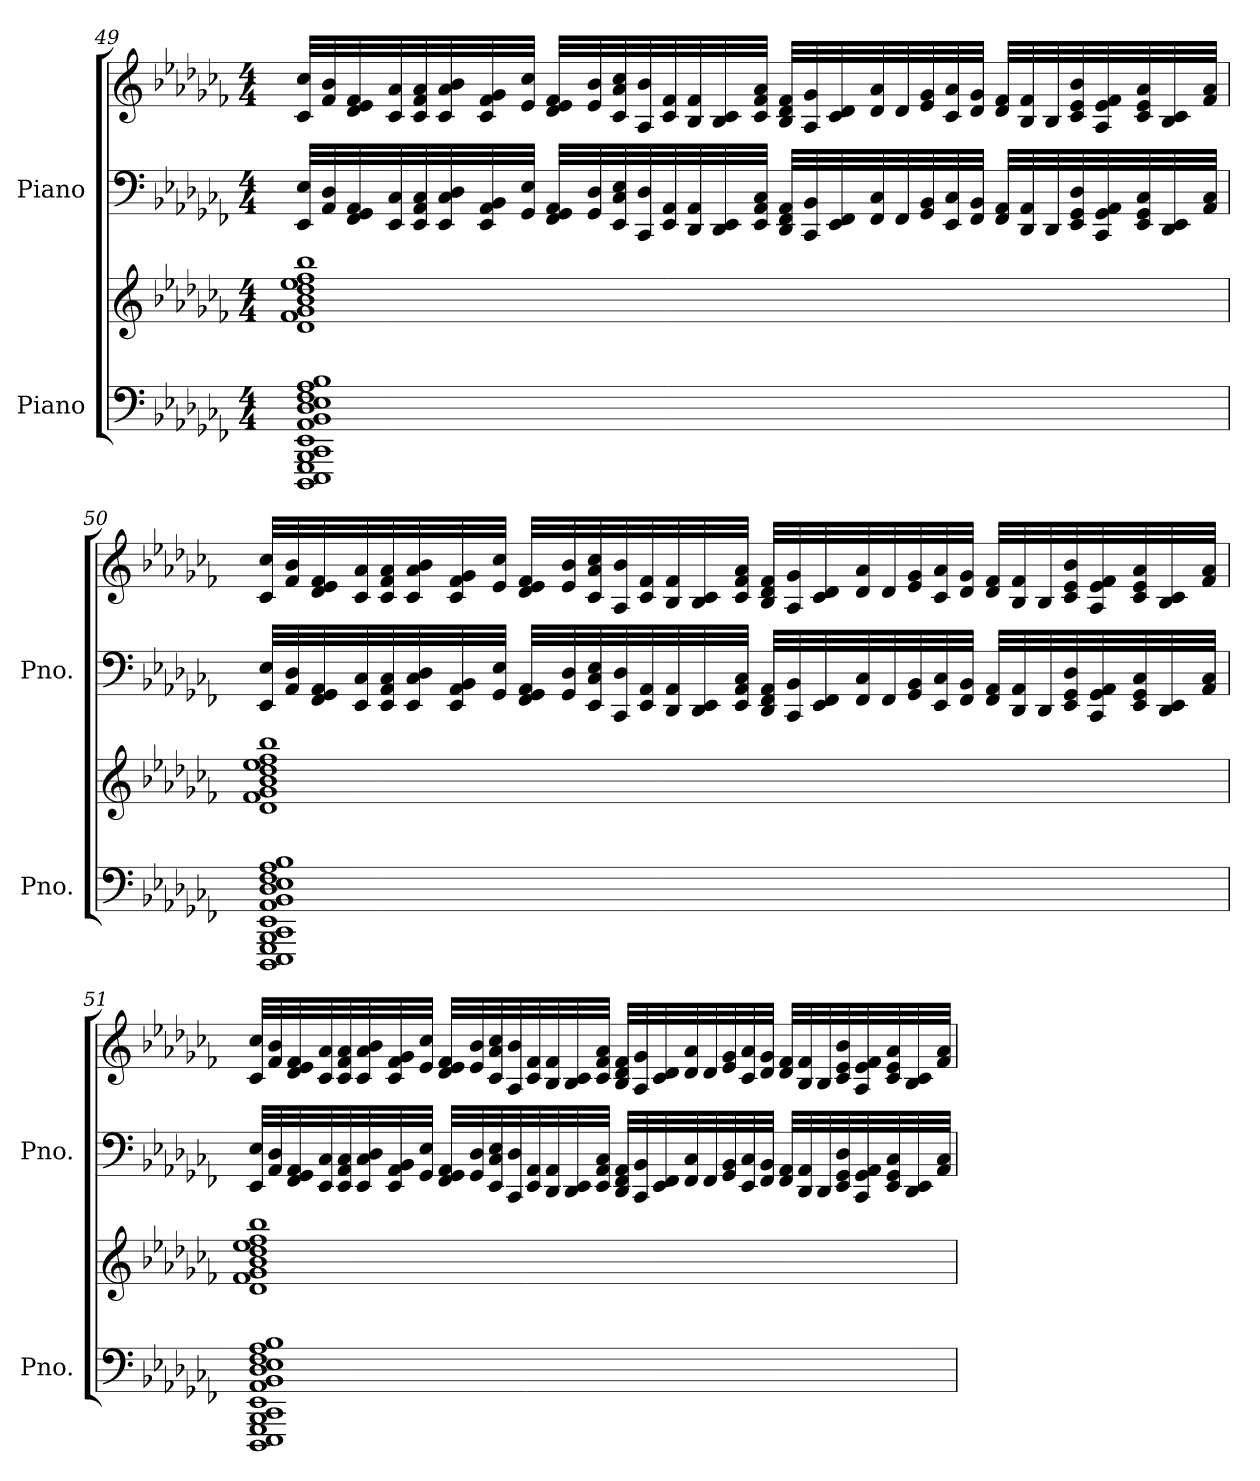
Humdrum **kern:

**kern	**kern	**kern	**kern
*part2	*part2	*part1	*part1
*staff4	*staff3	*staff2	*staff1
*I"Piano	*	*I"Piano	*
*I'Pno.	*	*I'Pno.	*
!!LO:LB:g=z
*clefF4	*clefG2	*clefF4	*clefG2
*ITrd14c24	*ITrd14c24	*ITrd-21c-36	*ITrd-21c-36
*k[b-e-a-d-g-c-f-]	*k[b-e-a-d-g-c-f-]	*k[b-e-a-d-g-c-f-]	*k[b-e-a-d-g-c-f-]
*M4/4	*M4/4	*M4/4	*M4/4
=49	=49	=49	=49
1DDDDD- 1EEEEE- 1GGGGG- 1BBBBB- 1CCCC- 1EEEE- 1AAAA- 1BBBB- 1DDD- 1EEE- 1FFF- 1AAA- 1BBB-	1DD- 1FF- 1GG- 1BB- 1D- 1E- 1F- 1B-	32ee-/ 32eee-/LLL	32cccc-/ 32ccccc-/LLL
.	.	32aa-/ 32ddd-/	32ffff-/ 32bbbb-/
.	.	32ff-/ 32gg-/ 32aa-/	32dddd-/ 32eeee-/ 32ffff-/
.	.	32ee-/ 32ccc-/	32cccc-/ 32aaaa-/
.	.	32ee-/ 32aa-/ 32ccc-/	32cccc-/ 32ffff-/ 32aaaa-/
.	.	32ee-/ 32ccc-/ 32ddd-/	32cccc-/ 32aaaa-/ 32bbbb-/
.	.	32ee-/ 32aa-/ 32bb-/	32cccc-/ 32ffff-/ 32gggg-/
.	.	32gg-/ 32eee-/JJJ	32eeee-/ 32ccccc-/JJJ
.	.	32ff-/ 32gg-/ 32aa-/LLL	32dddd-/ 32eeee-/ 32ffff-/LLL
.	.	32gg-/ 32ddd-/	32eeee-/ 32bbbb-/
.	.	32ee-/ 32ccc-/ 32eee-/	32cccc-/ 32aaaa-/ 32ccccc-/
.	.	32cc-/ 32ddd-/	32aaa-/ 32bbbb-/
.	.	32ee-/ 32aa-/	32cccc-/ 32ffff-/
.	.	32dd-/ 32aa-/	32bbb-/ 32ffff-/
.	.	32dd-/ 32ee-/	32bbb-/ 32cccc-/
.	.	32ee-/ 32aa-/ 32ccc-/JJJ	32cccc-/ 32ffff-/ 32aaaa-/JJJ
.	.	32dd-/ 32ff-/ 32aa-/LLL	32bbb-/ 32dddd-/ 32ffff-/LLL
.	.	32cc-/ 32bb-/	32aaa-/ 32gggg-/
.	.	32ee-/ 32ff-/	32cccc-/ 32dddd-/
.	.	32ff-/ 32ccc-/	32dddd-/ 32aaaa-/
.	.	32ff-/	32dddd-/
.	.	32gg-/ 32bb-/	32eeee-/ 32gggg-/
.	.	32ee-/ 32ccc-/	32cccc-/ 32aaaa-/
.	.	32ff-/ 32bb-/JJJ	32dddd-/ 32gggg-/JJJ
.	.	32ff-/ 32aa-/LLL	32dddd-/ 32ffff-/LLL
.	.	32dd-/ 32aa-/	32bbb-/ 32ffff-/
.	.	32dd-/	32bbb-/
.	.	32ee-/ 32gg-/ 32ddd-/	32cccc-/ 32eeee-/ 32bbbb-/
.	.	32cc-/ 32gg-/ 32aa-/	32aaa-/ 32eeee-/ 32ffff-/
.	.	32ee-/ 32gg-/ 32ccc-/	32cccc-/ 32eeee-/ 32aaaa-/
.	.	32dd-/ 32ee-/	32bbb-/ 32cccc-/
.	.	32aa-/ 32ccc-/JJJ	32ffff-/ 32aaaa-/JJJ
!!LO:LB:g=z
=50	=50	=50	=50
1DDDDD- 1EEEEE- 1GGGGG- 1BBBBB- 1CCCC- 1EEEE- 1AAAA- 1BBBB- 1DDD- 1EEE- 1FFF- 1AAA- 1BBB-	1DD- 1FF- 1GG- 1BB- 1D- 1E- 1F- 1B-	32ee-/ 32eee-/LLL	32cccc-/ 32ccccc-/LLL
.	.	32aa-/ 32ddd-/	32ffff-/ 32bbbb-/
.	.	32ff-/ 32gg-/ 32aa-/	32dddd-/ 32eeee-/ 32ffff-/
.	.	32ee-/ 32ccc-/	32cccc-/ 32aaaa-/
.	.	32ee-/ 32aa-/ 32ccc-/	32cccc-/ 32ffff-/ 32aaaa-/
.	.	32ee-/ 32ccc-/ 32ddd-/	32cccc-/ 32aaaa-/ 32bbbb-/
.	.	32ee-/ 32aa-/ 32bb-/	32cccc-/ 32ffff-/ 32gggg-/
.	.	32gg-/ 32eee-/JJJ	32eeee-/ 32ccccc-/JJJ
.	.	32ff-/ 32gg-/ 32aa-/LLL	32dddd-/ 32eeee-/ 32ffff-/LLL
.	.	32gg-/ 32ddd-/	32eeee-/ 32bbbb-/
.	.	32ee-/ 32ccc-/ 32eee-/	32cccc-/ 32aaaa-/ 32ccccc-/
.	.	32cc-/ 32ddd-/	32aaa-/ 32bbbb-/
.	.	32ee-/ 32aa-/	32cccc-/ 32ffff-/
.	.	32dd-/ 32aa-/	32bbb-/ 32ffff-/
.	.	32dd-/ 32ee-/	32bbb-/ 32cccc-/
.	.	32ee-/ 32aa-/ 32ccc-/JJJ	32cccc-/ 32ffff-/ 32aaaa-/JJJ
.	.	32dd-/ 32ff-/ 32aa-/LLL	32bbb-/ 32dddd-/ 32ffff-/LLL
.	.	32cc-/ 32bb-/	32aaa-/ 32gggg-/
.	.	32ee-/ 32ff-/	32cccc-/ 32dddd-/
.	.	32ff-/ 32ccc-/	32dddd-/ 32aaaa-/
.	.	32ff-/	32dddd-/
.	.	32gg-/ 32bb-/	32eeee-/ 32gggg-/
.	.	32ee-/ 32ccc-/	32cccc-/ 32aaaa-/
.	.	32ff-/ 32bb-/JJJ	32dddd-/ 32gggg-/JJJ
.	.	32ff-/ 32aa-/LLL	32dddd-/ 32ffff-/LLL
.	.	32dd-/ 32aa-/	32bbb-/ 32ffff-/
.	.	32dd-/	32bbb-/
.	.	32ee-/ 32gg-/ 32ddd-/	32cccc-/ 32eeee-/ 32bbbb-/
.	.	32cc-/ 32gg-/ 32aa-/	32aaa-/ 32eeee-/ 32ffff-/
.	.	32ee-/ 32gg-/ 32ccc-/	32cccc-/ 32eeee-/ 32aaaa-/
.	.	32dd-/ 32ee-/	32bbb-/ 32cccc-/
.	.	32aa-/ 32ccc-/JJJ	32ffff-/ 32aaaa-/JJJ
!!LO:PB:g=z
=51	=51	=51	=51
1DDDDD- 1EEEEE- 1GGGGG- 1BBBBB- 1CCCC- 1EEEE- 1AAAA- 1BBBB- 1DDD- 1EEE- 1FFF- 1AAA- 1BBB-	1DD- 1FF- 1GG- 1BB- 1D- 1E- 1F- 1B-	32ee-/ 32eee-/LLL	32cccc-/ 32ccccc-/LLL
.	.	32aa-/ 32ddd-/	32ffff-/ 32bbbb-/
.	.	32ff-/ 32gg-/ 32aa-/	32dddd-/ 32eeee-/ 32ffff-/
.	.	32ee-/ 32ccc-/	32cccc-/ 32aaaa-/
.	.	32ee-/ 32aa-/ 32ccc-/	32cccc-/ 32ffff-/ 32aaaa-/
.	.	32ee-/ 32ccc-/ 32ddd-/	32cccc-/ 32aaaa-/ 32bbbb-/
.	.	32ee-/ 32aa-/ 32bb-/	32cccc-/ 32ffff-/ 32gggg-/
.	.	32gg-/ 32eee-/JJJ	32eeee-/ 32ccccc-/JJJ
.	.	32ff-/ 32gg-/ 32aa-/LLL	32dddd-/ 32eeee-/ 32ffff-/LLL
.	.	32gg-/ 32ddd-/	32eeee-/ 32bbbb-/
.	.	32ee-/ 32ccc-/ 32eee-/	32cccc-/ 32aaaa-/ 32ccccc-/
.	.	32cc-/ 32ddd-/	32aaa-/ 32bbbb-/
.	.	32ee-/ 32aa-/	32cccc-/ 32ffff-/
.	.	32dd-/ 32aa-/	32bbb-/ 32ffff-/
.	.	32dd-/ 32ee-/	32bbb-/ 32cccc-/
.	.	32ee-/ 32aa-/ 32ccc-/JJJ	32cccc-/ 32ffff-/ 32aaaa-/JJJ
.	.	32dd-/ 32ff-/ 32aa-/LLL	32bbb-/ 32dddd-/ 32ffff-/LLL
.	.	32cc-/ 32bb-/	32aaa-/ 32gggg-/
.	.	32ee-/ 32ff-/	32cccc-/ 32dddd-/
.	.	32ff-/ 32ccc-/	32dddd-/ 32aaaa-/
.	.	32ff-/	32dddd-/
.	.	32gg-/ 32bb-/	32eeee-/ 32gggg-/
.	.	32ee-/ 32ccc-/	32cccc-/ 32aaaa-/
.	.	32ff-/ 32bb-/JJJ	32dddd-/ 32gggg-/JJJ
.	.	32ff-/ 32aa-/LLL	32dddd-/ 32ffff-/LLL
.	.	32dd-/ 32aa-/	32bbb-/ 32ffff-/
.	.	32dd-/	32bbb-/
.	.	32ee-/ 32gg-/ 32ddd-/	32cccc-/ 32eeee-/ 32bbbb-/
.	.	32cc-/ 32gg-/ 32aa-/	32aaa-/ 32eeee-/ 32ffff-/
.	.	32ee-/ 32gg-/ 32ccc-/	32cccc-/ 32eeee-/ 32aaaa-/
.	.	32dd-/ 32ee-/	32bbb-/ 32cccc-/
.	.	32aa-/ 32ccc-/JJJ	32ffff-/ 32aaaa-/JJJ
=	=	=	=
*-	*-	*-	*-
